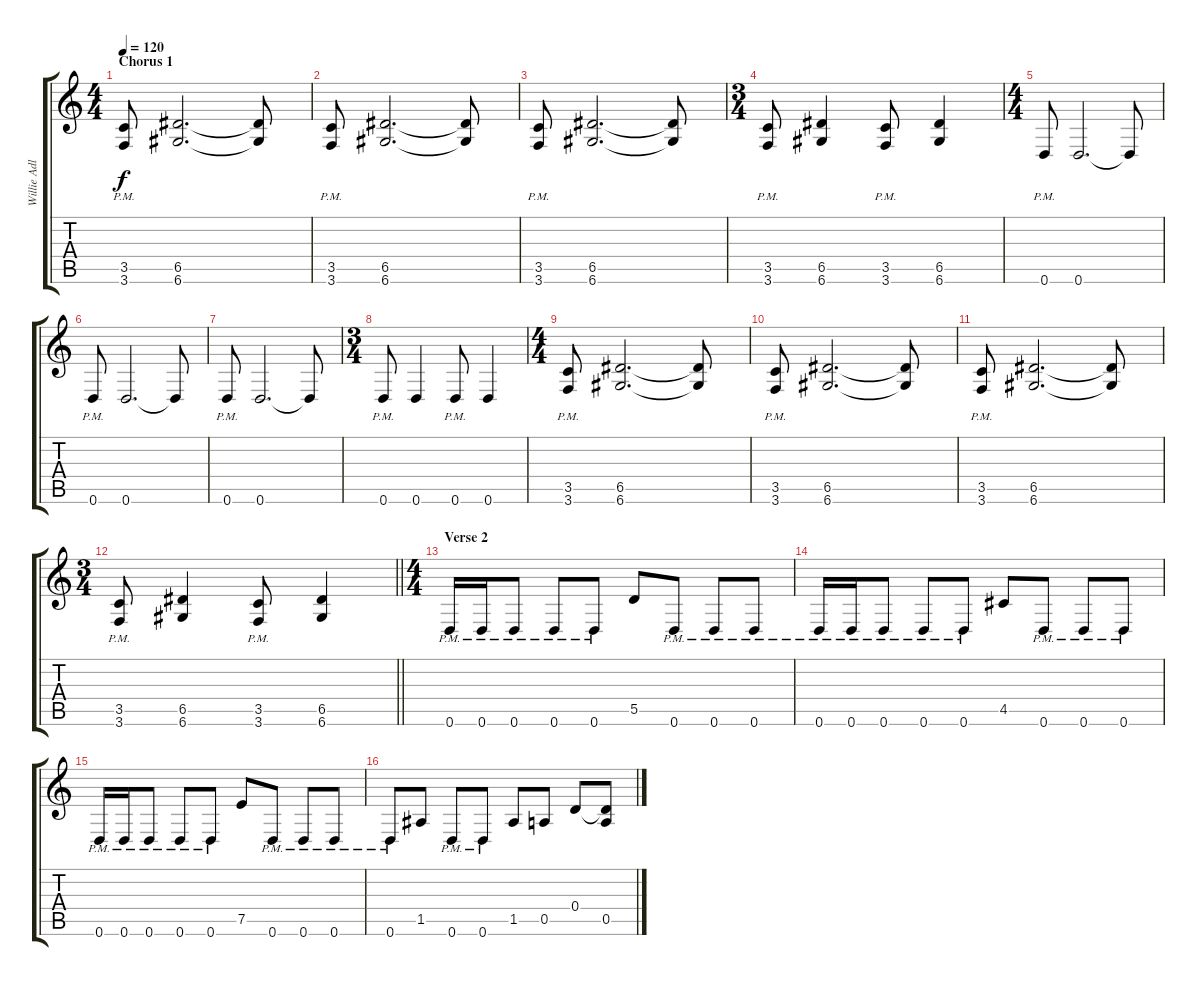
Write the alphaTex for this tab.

\track ("Willie Adler - Rhythm" "Willie Adl") {instrument distortionguitar}
\staff {score tabs}
\tuning (E4 B3 G3 D3 A2 D2) {hide}
\ts (4 4)
\section ("" "Chorus 1")
\tempo 120
\clef g2
\ks c
(3.5{pm} 3.6{pm}).8{dy f} (6.5 6.6).2{d} (6.5{t} 6.6{t}).8 |
(3.5{pm} 3.6{pm}).8 (6.5 6.6).2{d} (6.5{t} 6.6{t}).8 |
(3.5{pm} 3.6{pm}).8 (6.5 6.6).2{d} (6.5{t} 6.6{t}).8 |
\ts (3 4)
(3.5{pm} 3.6{pm}).8 (6.5 6.6).4 (3.5{pm} 3.6{pm}).8 (6.5 6.6).4 |
\ts (4 4)
0.6{pm}.8 0.6.2{d} 0.6{t}.8 |
0.6{pm}.8 0.6.2{d} 0.6{t}.8 |
0.6{pm}.8 0.6.2{d} 0.6{t}.8 |
\ts (3 4)
0.6{pm}.8 0.6.4 0.6{pm}.8 0.6.4 |
\ts (4 4)
(3.5{pm} 3.6{pm}).8 (6.5 6.6).2{d} (6.5{t} 6.6{t}).8 |
(3.5{pm} 3.6{pm}).8 (6.5 6.6).2{d} (6.5{t} 6.6{t}).8 |
(3.5{pm} 3.6{pm}).8 (6.5 6.6).2{d} (6.5{t} 6.6{t}).8 |
\ts (3 4)
\barLineRight lightlight
(3.5{pm} 3.6{pm}).8 (6.5 6.6).4 (3.5{pm} 3.6{pm}).8 (6.5 6.6).4 |
\ts (4 4)
\section ("" "Verse 2")
0.6{pm}.16 0.6{pm}.16 0.6{pm}.8 0.6{pm}.8 0.6{pm}.8 5.5.8 0.6{pm}.8 0.6{pm}.8 0.6{pm}.8 |
0.6{pm}.16 0.6{pm}.16 0.6{pm}.8 0.6{pm}.8 0.6{pm}.8 4.5.8 0.6{pm}.8 0.6{pm}.8 0.6{pm}.8 |
0.6{pm}.16 0.6{pm}.16 0.6{pm}.8 0.6{pm}.8 0.6{pm}.8 7.5.8 0.6{pm}.8 0.6{pm}.8 0.6{pm}.8 |
0.6{pm}.8 1.5.8 0.6{pm}.8 0.6{pm}.8 1.5.8 0.5.8 0.4.8 (0.4{t} 0.5).8
